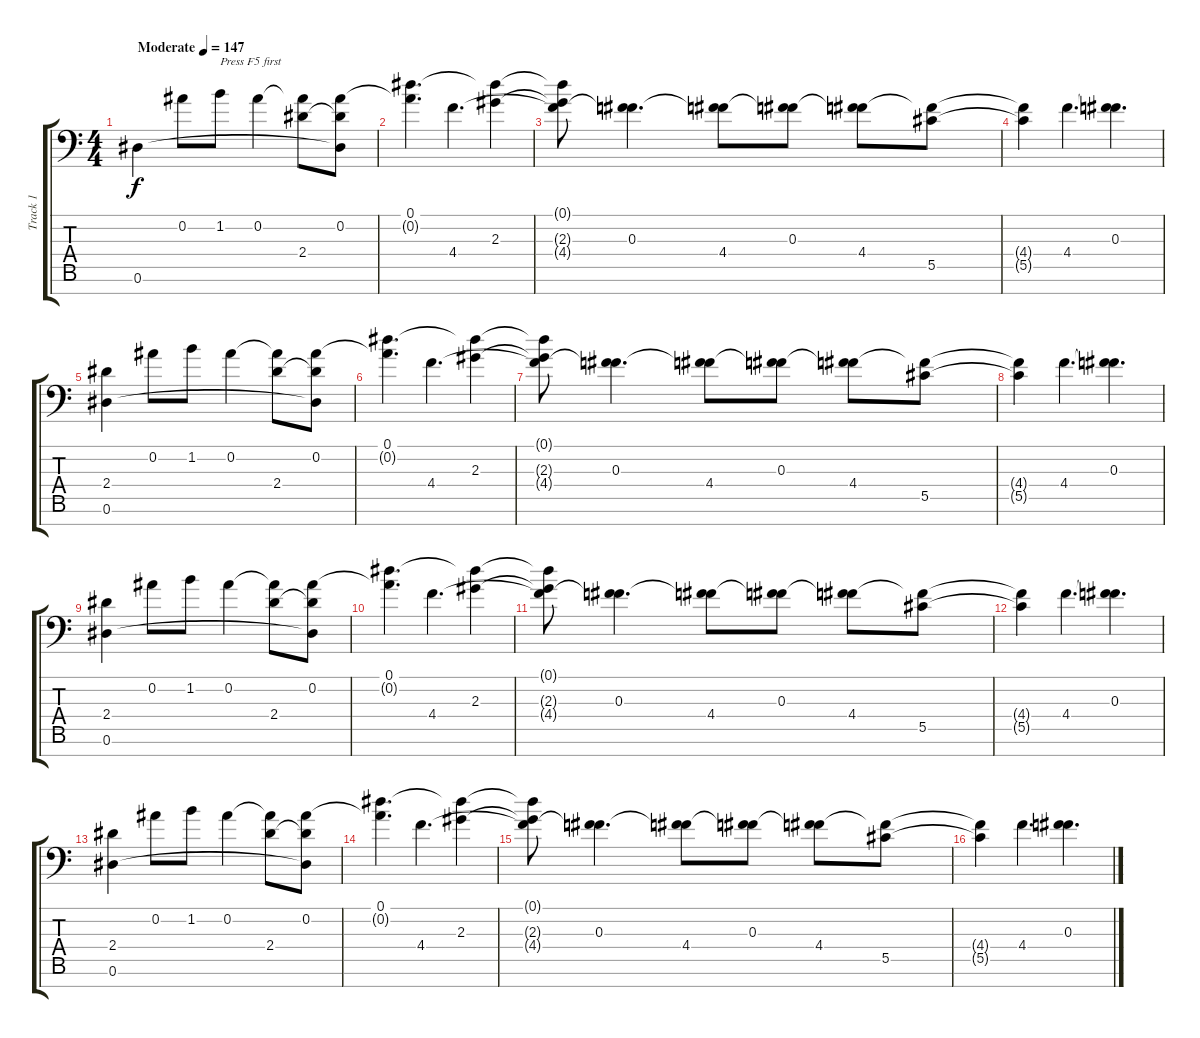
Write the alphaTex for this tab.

\track ("Track 1" "Track 1") {instrument acousticguitarsteel}
\staff {score tabs}
\tuning (Eb4 Bb3 Gb3 Db3 Ab2 Eb2 Bb1) {hide}
\ts (4 4)
\tempo (147 "Moderate")
\clef f4
\ks c
0.6.4{dy f instrument acousticguitarsteel} 0.2.8 1.2.8{txt "Press F5 first"} 0.2.4 (0.2{t} 2.4).8 (0.2 2.4{t} 0.6{t}).8 |
(0.1 0.2{t}).4{d} 4.4.4{d} (0.1{t} 2.3).4 |
(0.1{t} 2.3{t} 4.4{t}).8 (0.3 4.4{t}).4{d} (0.3{t} 4.4).8 (0.3 4.4{t}).8 (0.3{t} 4.4).8 (4.4{t} 5.5).8 |
(4.4{t} 5.5{t}).4 4.4.4{d} (0.3 4.4{t}).4{d} |
(2.4 0.6).4 0.2.8 1.2.8 0.2.4 (0.2{t} 2.4).8 (0.2 2.4{t} 0.6{t}).8 |
(0.1 0.2{t}).4{d} 4.4.4{d} (0.1{t} 2.3).4 |
(0.1{t} 2.3{t} 4.4{t}).8 (0.3 4.4{t}).4{d} (0.3{t} 4.4).8 (0.3 4.4{t}).8 (0.3{t} 4.4).8 (4.4{t} 5.5).8 |
(4.4{t} 5.5{t}).4 4.4.4{d} (0.3 4.4{t}).4{d} |
(2.4 0.6).4 0.2.8 1.2.8 0.2.4 (0.2{t} 2.4).8 (0.2 2.4{t} 0.6{t}).8 |
(0.1 0.2{t}).4{d} 4.4.4{d} (0.1{t} 2.3).4 |
(0.1{t} 2.3{t} 4.4{t}).8 (0.3 4.4{t}).4{d} (0.3{t} 4.4).8 (0.3 4.4{t}).8 (0.3{t} 4.4).8 (4.4{t} 5.5).8 |
(4.4{t} 5.5{t}).4 4.4.4{d} (0.3 4.4{t}).4{d} |
(2.4 0.6).4 0.2.8 1.2.8 0.2.4 (0.2{t} 2.4).8 (0.2 2.4{t} 0.6{t}).8 |
(0.1 0.2{t}).4{d} 4.4.4{d} (0.1{t} 2.3).4 |
(0.1{t} 2.3{t} 4.4{t}).8 (0.3 4.4{t}).4{d} (0.3{t} 4.4).8 (0.3 4.4{t}).8 (0.3{t} 4.4).8 (4.4{t} 5.5).8 |
(4.4{t} 5.5{t}).4 4.4.4{d} (0.3 4.4{t}).4{d}
